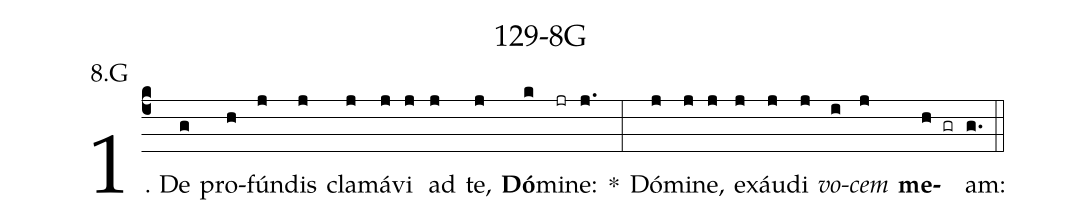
name: 129-8G;
annotation: 8.G;
%%
(c4)1. De(g) pro(h)fún(j)dis(j) cla(j)má(j)vi(j) ad(j) te,(j) <b>Dó</b>(k)mi(jr)ne:(j.) *(:) Dó(j)mi(j)ne,(j) ex(j)áu(j)di(j) <i>vo</i>(i)<i>cem</i>(j) <b>me</b>(h gr)am:(g.) (::)
